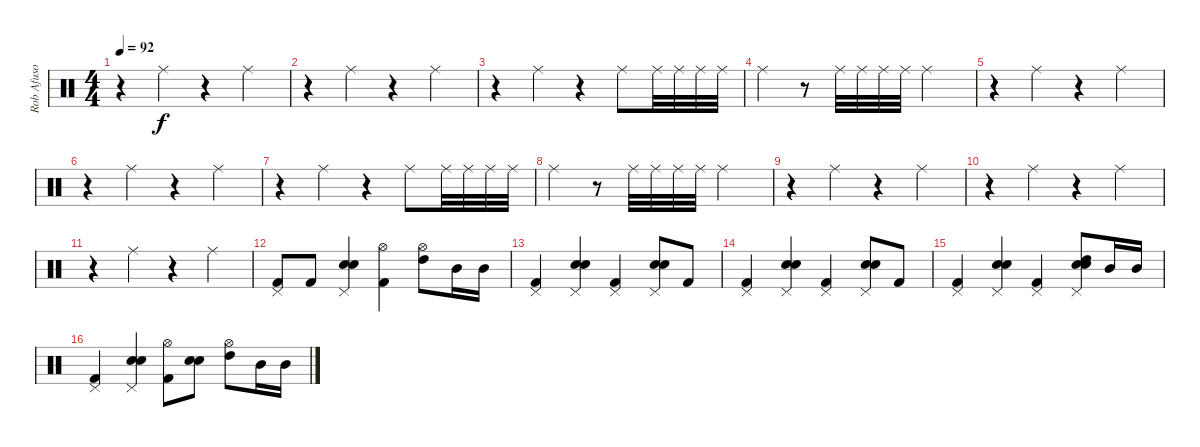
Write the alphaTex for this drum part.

\track ("Rob Afuso" "Rob Afuso") {instrument percussion}
\staff {score}
\articulation defaults
\ts (4 4)
\tempo 92
\clef neutral
\ks c
r.4{dy f} "Ride (middle)".4 r.4 "Ride (middle)".4 |
r.4 "Ride (middle)".4 r.4 "Ride (middle)".4 |
r.4 "Ride (middle)".4 r.4 "Ride (middle)".8 "Ride (middle)".32 "Ride (middle)".32 "Ride (middle)".32 "Ride (middle)".32 |
"Ride (middle)".4 r.8 "Ride (middle)".32 "Ride (middle)".32 "Ride (middle)".32 "Ride (middle)".32 "Ride (middle)".2 |
r.4 "Ride (middle)".4 r.4 "Ride (middle)".4 |
r.4 "Ride (middle)".4 r.4 "Ride (middle)".4 |
r.4 "Ride (middle)".4 r.4 "Ride (middle)".8 "Ride (middle)".32 "Ride (middle)".32 "Ride (middle)".32 "Ride (middle)".32 |
"Ride (middle)".4 r.8 "Ride (middle)".32 "Ride (middle)".32 "Ride (middle)".32 "Ride (middle)".32 "Ride (middle)".2 |
r.4 "Ride (middle)".4 r.4 "Ride (middle)".4 |
r.4 "Ride (middle)".4 r.4 "Ride (middle)".4 |
r.4 "Ride (middle)".4 r.4 "Ride (middle)".4 |
("Kick (hit) 2" "Pedal Hi-Hat (hit)").8 "Kick (hit) 2".8 ("Snare (hit) 2" "Electric Snare (hit)" "Pedal Hi-Hat (hit)").4 ("Hi-Hat (open)" "Kick (hit) 2").4 ("Hi-Hat (open)" "High Tom (hit)").8 "Mid Tom (hit)".16 "Mid Tom (hit)".16 |
("Kick (hit) 2" "Pedal Hi-Hat (hit)").4 ("Snare (hit) 2" "Electric Snare (hit)" "Pedal Hi-Hat (hit)").4 ("Kick (hit) 2" "Pedal Hi-Hat (hit)").4 ("Snare (hit) 2" "Electric Snare (hit)" "Pedal Hi-Hat (hit)").8 "Kick (hit) 2".8 |
("Kick (hit) 2" "Pedal Hi-Hat (hit)").4 ("Snare (hit) 2" "Electric Snare (hit)" "Pedal Hi-Hat (hit)").4 ("Kick (hit) 2" "Pedal Hi-Hat (hit)").4 ("Snare (hit) 2" "Electric Snare (hit)" "Pedal Hi-Hat (hit)").8 "Kick (hit) 2".8 |
("Kick (hit) 2" "Pedal Hi-Hat (hit)").4 ("Snare (hit) 2" "Electric Snare (hit)" "Pedal Hi-Hat (hit)").4 ("Kick (hit) 2" "Pedal Hi-Hat (hit)").4 ("Snare (hit) 2" "Electric Snare (hit)" "High Tom (hit)" "Pedal Hi-Hat (hit)").8 "Mid Tom (hit)".16 "Mid Tom (hit)".16 |
("Kick (hit) 2" "Pedal Hi-Hat (hit)").4 ("Snare (hit) 2" "Electric Snare (hit)" "Pedal Hi-Hat (hit)").4 ("Hi-Hat (open)" "Kick (hit) 2").8 ("Snare (hit) 2" "Electric Snare (hit)").8 ("Hi-Hat (open)" "High Tom (hit)").8 "Mid Tom (hit)".16 "Mid Tom (hit)".16
